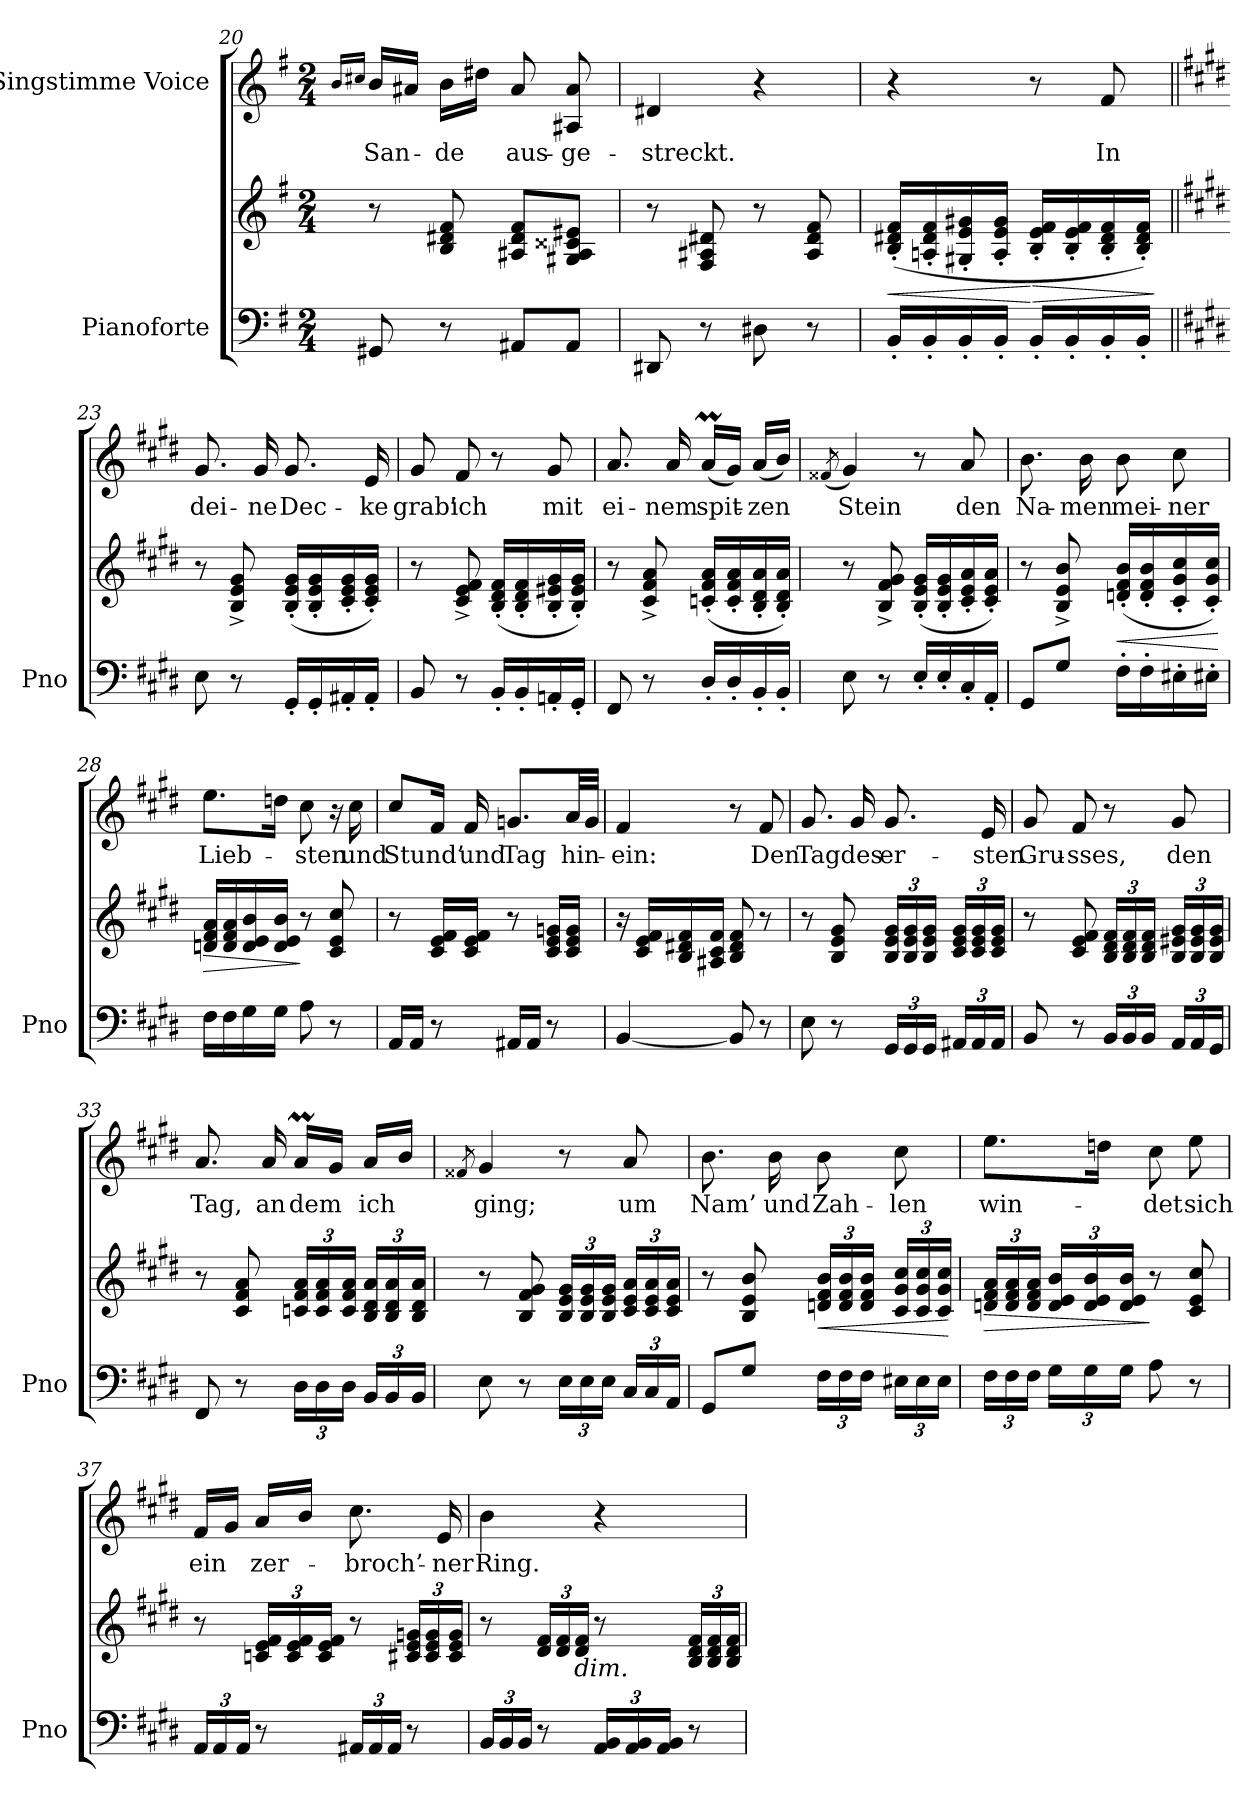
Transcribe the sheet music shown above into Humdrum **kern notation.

**kern	**kern	**dynam	**kern	**text
*part2	*part2	*part2	*part1	*part1
*staff3	*staff2	*staff2/3	*staff1	*staff1
*I"Pianoforte	*	*	*I"Singstimme Voice	*
*I'Pno	*	*	*	*
*clefF4	*clefG2	*	*clefG2	*
*k[f#]	*k[f#]	*	*k[f#]	*
*M2/4	*M2/4	*	*M2/4	*
=20	=20	=20	=20	=20
.	.	.	16qb/LL	.
.	.	.	16qcc#X/JJ	.
8GG#X/	8r	.	16b/LL	San-
.	.	.	16a#X/JJ	.
8r	8B/ 8d#X/ 8f#/	.	16b\LL	-de
.	.	.	16dd#X\JJ	.
8AA#X/L	8A#X/ 8d#/ 8f#/L	.	8a#/	aus-
8AA#/J	8G#X/ 8A#/ 8c##X/ 8e#X/J	.	8A#X/ 8a#/	-ge-
=21	=21	=21	=21	=21
8DD#X/	8r	.	4d#X/	-streckt.
8r	8F#/ 8A#X/ 8d#X/	.	.	.
8D#X\	8r	.	4r	.
8r	8A#/ 8d#/ 8f#/	.	.	.
=22	=22	=22	=22	=22
!	!	!LO:HP:b	!	!
16BB'/LL	(>16B/' 16d#X/' 16f#/'LL	<	4r	.
16BB'/	16An/' 16d#/' 16f#/'	.	.	.
16BB'/	16G#X/' 16e/' 16g#X/'	.	.	.
16BB'/JJ	16A/' 16e/' 16g#/'JJ	.	.	.
!	!	!LO:HP:n=1:b	!	!
16BB'/LL	16B/' 16e/' 16f#/'LL	[ >	8r	.
16BB'/	16B/' 16e/' 16f#/'	.	.	.
16BB'/	16B/' 16d#/' 16f#/'	.	8f#/	In
16BB'/JJ	16B/' 16d#/' 16f#/'JJ)	.	.	.
.	.	]	.	.
=23||	=23||	=23||	=23||	=23||
*k[f#c#g#d#]	*k[f#c#g#d#]	*	*k[f#c#g#d#]	*
8E\	8r	.	8.g#/	dei-
8r	8B/^ 8e/^ 8g#/^	.	.	.
.	.	.	16g#/	-ne
16GG#'/LL	(16B/' 16e/' 16g#/'LL	.	8.g#/	Dec-
16GG#'/	16B/' 16e/' 16g#/'	.	.	.
16AA#X'/	16c#/' 16e/' 16g#/'	.	.	.
16AA#'/JJ	16c#/' 16e/' 16g#/'JJ)	.	16e/	-ke
=24	=24	=24	=24	=24
8BB/	8r	.	8g#/	grab'
8r	8c#/^ 8e/^ 8f#/^	.	8f#/	ich
16BB'/LL	(16B/' 16d#/' 16f#/'LL	.	8r	.
16BB'/	16B/' 16d#/' 16f#/'	.	.	.
16AAn'/	16B/' 16e#X/' 16g#/'	.	8g#/	mit
16GG#'/JJ	16B/' 16e#/' 16g#/'JJ)	.	.	.
=25	=25	=25	=25	=25
8FF#/	8r	.	8.a/	ei-
8r	8c#/^ 8f#/^ 8a/^	.	.	.
.	.	.	16a/	-nem
16D#'/LL	(16cn/' 16f#/' 16a/'LL	.	(16aM/LL	spit-
16D#'/	16c/' 16f#/' 16a/'	.	16g#/JJ)	.
16BB'/	16B/' 16d#/' 16a/'	.	(16a/LL	-zen
16BB'/JJ	16B/' 16d#/' 16a/'JJ)	.	16b/JJ)	.
=26	=26	=26	=26	=26
.	.	.	(8qf##X/	.
8E\	8r	.	4g#/)	Stein
8r	8B/^ 8f#/^ 8g#/^	.	.	.
16E'/LL	(16B/' 16e/' 16g#/'LL	.	8r	.
16E'/	16B/' 16e/' 16g#/'	.	.	.
16C#'/	16c#/' 16e/' 16a/'	.	8a/	den
16AA'/JJ	16c#/' 16e/' 16a/'JJ)	.	.	.
=27	=27	=27	=27	=27
8GG#/L	8r	.	8.b\	Na-
8G#/J	8B/^ 8e/^ 8b/^	.	.	.
.	.	.	16b\	-men
!	!	!LO:HP:b	!	!
16F#'\LL	(16dn/' 16f#/' 16b/'LL	<	8b\	mei-
16F#'\	16d/' 16f#/' 16b/'	.	.	.
16E#X'\	16c#/' 16g#/' 16cc#/'	.	8cc#\	-ner
16E#X'\JJ	16c#/' 16g#/' 16cc#/'JJ)	.	.	.
.	.	[	.	.
=28	=28	=28	=28	=28
!	!	!LO:HP:b	!	!
16F#\LL	16dn/ 16f#/ 16a/LL	>	8.ee\L	Lieb-
16F#\	16d/ 16f#/ 16a/	.	.	.
16G#\	16d/ 16e/ 16b/	.	.	.
16G#\JJ	16d/ 16e/ 16b/JJ	.	16ddn\Jk	.
8A\	8r	]	8cc#\	-sten
8r	8c#/ 8e/ 8cc#/	.	16r	.
.	.	.	16cc#\	und
=29	=29	=29	=29	=29
16AA/LL	8r	.	8cc#/L	Stund’
16AA/JJ	.	.	.	.
8r	16c#/ 16e/ 16f#/LL	.	16f#/Jk	.
.	16c#/ 16e/ 16f#/JJ	.	16f#/	und
16AA#X/LL	8r	.	8.gn/L	Tag
16AA#/JJ	.	.	.	.
8r	16c#/ 16e/ 16gn/LL	.	.	.
.	16c#/ 16e/ 16g/JJ	.	32a/LL	hin-
.	.	.	32g/JJJ	.
=30	=30	=30	=30	=30
[4BB/	16r	.	4f#/	-ein:
.	16c#/ 16e/ 16f#/LL	.	.	.
.	16B/ 16d#X/ 16f#/	.	.	.
.	16A#X/ 16c#/ 16f#/JJ	.	.	.
8BB/]	8B/ 8d#/ 8f#/	.	8r	.
8r	8r	.	8f#/	Den
=31	=31	=31	=31	=31
8E\	8r	.	8.g#/	Tag
8r	8B/ 8e/ 8g#/	.	.	.
.	.	.	16g#/	des
*Xbrackettup	*Xbrackettup	*	*	*
24GG#/LL	24B/ 24e/ 24g#/LL	.	8.g#/	er-
24GG#/	24B/ 24e/ 24g#/	.	.	.
24GG#/JJ	24B/ 24e/ 24g#/JJ	.	.	.
24AA#X/LL	24c#/ 24e/ 24g#/LL	.	.	.
24AA#/	24c#/ 24e/ 24g#/	.	.	.
.	.	.	16e/	-sten
24AA#/JJ	24c#/ 24e/ 24g#/JJ	.	.	.
=32	=32	=32	=32	=32
8BB/	8r	.	8g#/	Gru-
8r	8c#/ 8e/ 8f#/	.	8f#/	-sses,
24BB/LL	24B/ 24d#/ 24f#/LL	.	8r	.
24BB/	24B/ 24d#/ 24f#/	.	.	.
24BB/JJ	24B/ 24d#/ 24f#/JJ	.	.	.
24AA/LL	24B/ 24e#X/ 24g#/LL	.	8g#/	den
24AA/	24B/ 24e#/ 24g#/	.	.	.
24GG#/JJ	24B/ 24e#/ 24g#/JJ	.	.	.
=33	=33	=33	=33	=33
8FF#/	8r	.	8.a/	Tag,
8r	8c#/ 8f#/ 8a/	.	.	.
.	.	.	16a/	an
24D#\LL	24cn/ 24f#/ 24a/LL	.	16aM/LL	dem
24D#\	24c/ 24f#/ 24a/	.	.	.
.	.	.	16g#/JJ	.
24D#\JJ	24c/ 24f#/ 24a/JJ	.	.	.
24BB/LL	24B/ 24d#/ 24a/LL	.	16a/LL	ich
24BB/	24B/ 24d#/ 24a/	.	.	.
.	.	.	16b/JJ	.
24BB/JJ	24B/ 24d#/ 24a/JJ	.	.	.
=34	=34	=34	=34	=34
.	.	.	8qf##X/	.
8E\	8r	.	4g#/	ging;
8r	8B/ 8f#/ 8g#/	.	.	.
*brackettup	*	*	*	*
24E\LL	24B/ 24e/ 24g#/LL	.	8r	.
24E\	24B/ 24e/ 24g#/	.	.	.
24E\JJ	24B/ 24e/ 24g#/JJ	.	.	.
24C#/LL	24c#/ 24e/ 24a/LL	.	8a/	um
24C#/	24c#/ 24e/ 24a/	.	.	.
24AA/JJ	24c#/ 24e/ 24a/JJ	.	.	.
=35	=35	=35	=35	=35
8GG#/L	8r	.	8.b\	Nam’
8G#/J	8B/ 8e/ 8b/	.	.	.
.	.	.	16b\	und
*Xbrackettup	*	*	*	*
!	!	!LO:HP:b	!	!
24F#\LL	24dn/ 24f#/ 24b/LL	<	8b\	Zah-
24F#\	24d/ 24f#/ 24b/	.	.	.
24F#\JJ	24d/ 24f#/ 24b/JJ	.	.	.
24E#X\LL	24c#/ 24g#/ 24cc#/LL	.	8cc#\	-len
24E#\	24c#/ 24g#/ 24cc#/	.	.	.
24E#\JJ	24c#/ 24g#/ 24cc#/JJ	.	.	.
.	.	[	.	.
=36	=36	=36	=36	=36
!	!	!LO:HP:b	!	!
24F#\LL	24dn/ 24f#/ 24a/LL	>	8.ee\L	win-
24F#\	24d/ 24f#/ 24a/	.	.	.
24F#\JJ	24d/ 24f#/ 24a/JJ	.	.	.
24G#\LL	24d/ 24e/ 24b/LL	.	.	.
24G#\	24d/ 24e/ 24b/	.	.	.
.	.	.	16ddn\Jk	.
24G#\JJ	24d/ 24e/ 24b/JJ	.	.	.
8A\	8r	]	8cc#\	-det
8r	8c#/ 8e/ 8cc#/	.	8ee\	sich
=37	=37	=37	=37	=37
24AA/LL	8r	.	16f#/LL	ein
24AA/	.	.	.	.
.	.	.	16g#/JJ	.
24AA/JJ	.	.	.	.
8r	24cn/ 24e/ 24f#/LL	.	16a/LL	zer-
.	24c/ 24e/ 24f#/	.	.	.
.	.	.	16b/JJ	.
.	24c/ 24e/ 24f#/JJ	.	.	.
24AA#X/LL	8r	.	8.cc#\	-broch’-
24AA#/	.	.	.	.
24AA#/JJ	.	.	.	.
8r	24c#X/ 24e/ 24gn/LL	.	.	.
.	24c#/ 24e/ 24g/	.	.	.
.	.	.	16e/	-ner
.	24c#/ 24e/ 24g/JJ	.	.	.
=38	=38	=38	=38	=38
*^	*	*	*	*
24BB/LL	4ryy	8r	.	4b\	Ring.
24BB/	.	.	.	.	.
24BB/JJ	.	.	.	.	.
8r	.	24d#/ 24f#/LL	.	.	.
.	.	24d#/ 24f#/	.	.	.
!	!	!LO:TX:b:i:t=dim.	!	!	!
.	.	24d#/ 24f#/JJ	.	.	.
24AA/ 24BB/LL	8ryy	8r	.	4r	.
24AA/ 24BB/	.	.	.	.	.
24AA/ 24BB/JJ	.	.	.	.	.
8r	8ryy	24B/ 24d#/ 24f#/LL	.	.	.
.	.	24B/ 24d#/ 24f#/	.	.	.
.	.	24B/ 24d#/ 24f#/JJ	.	.	.
*v	*v	*	*	*	*
=	=	=	=	=
*-	*-	*-	*-	*-
